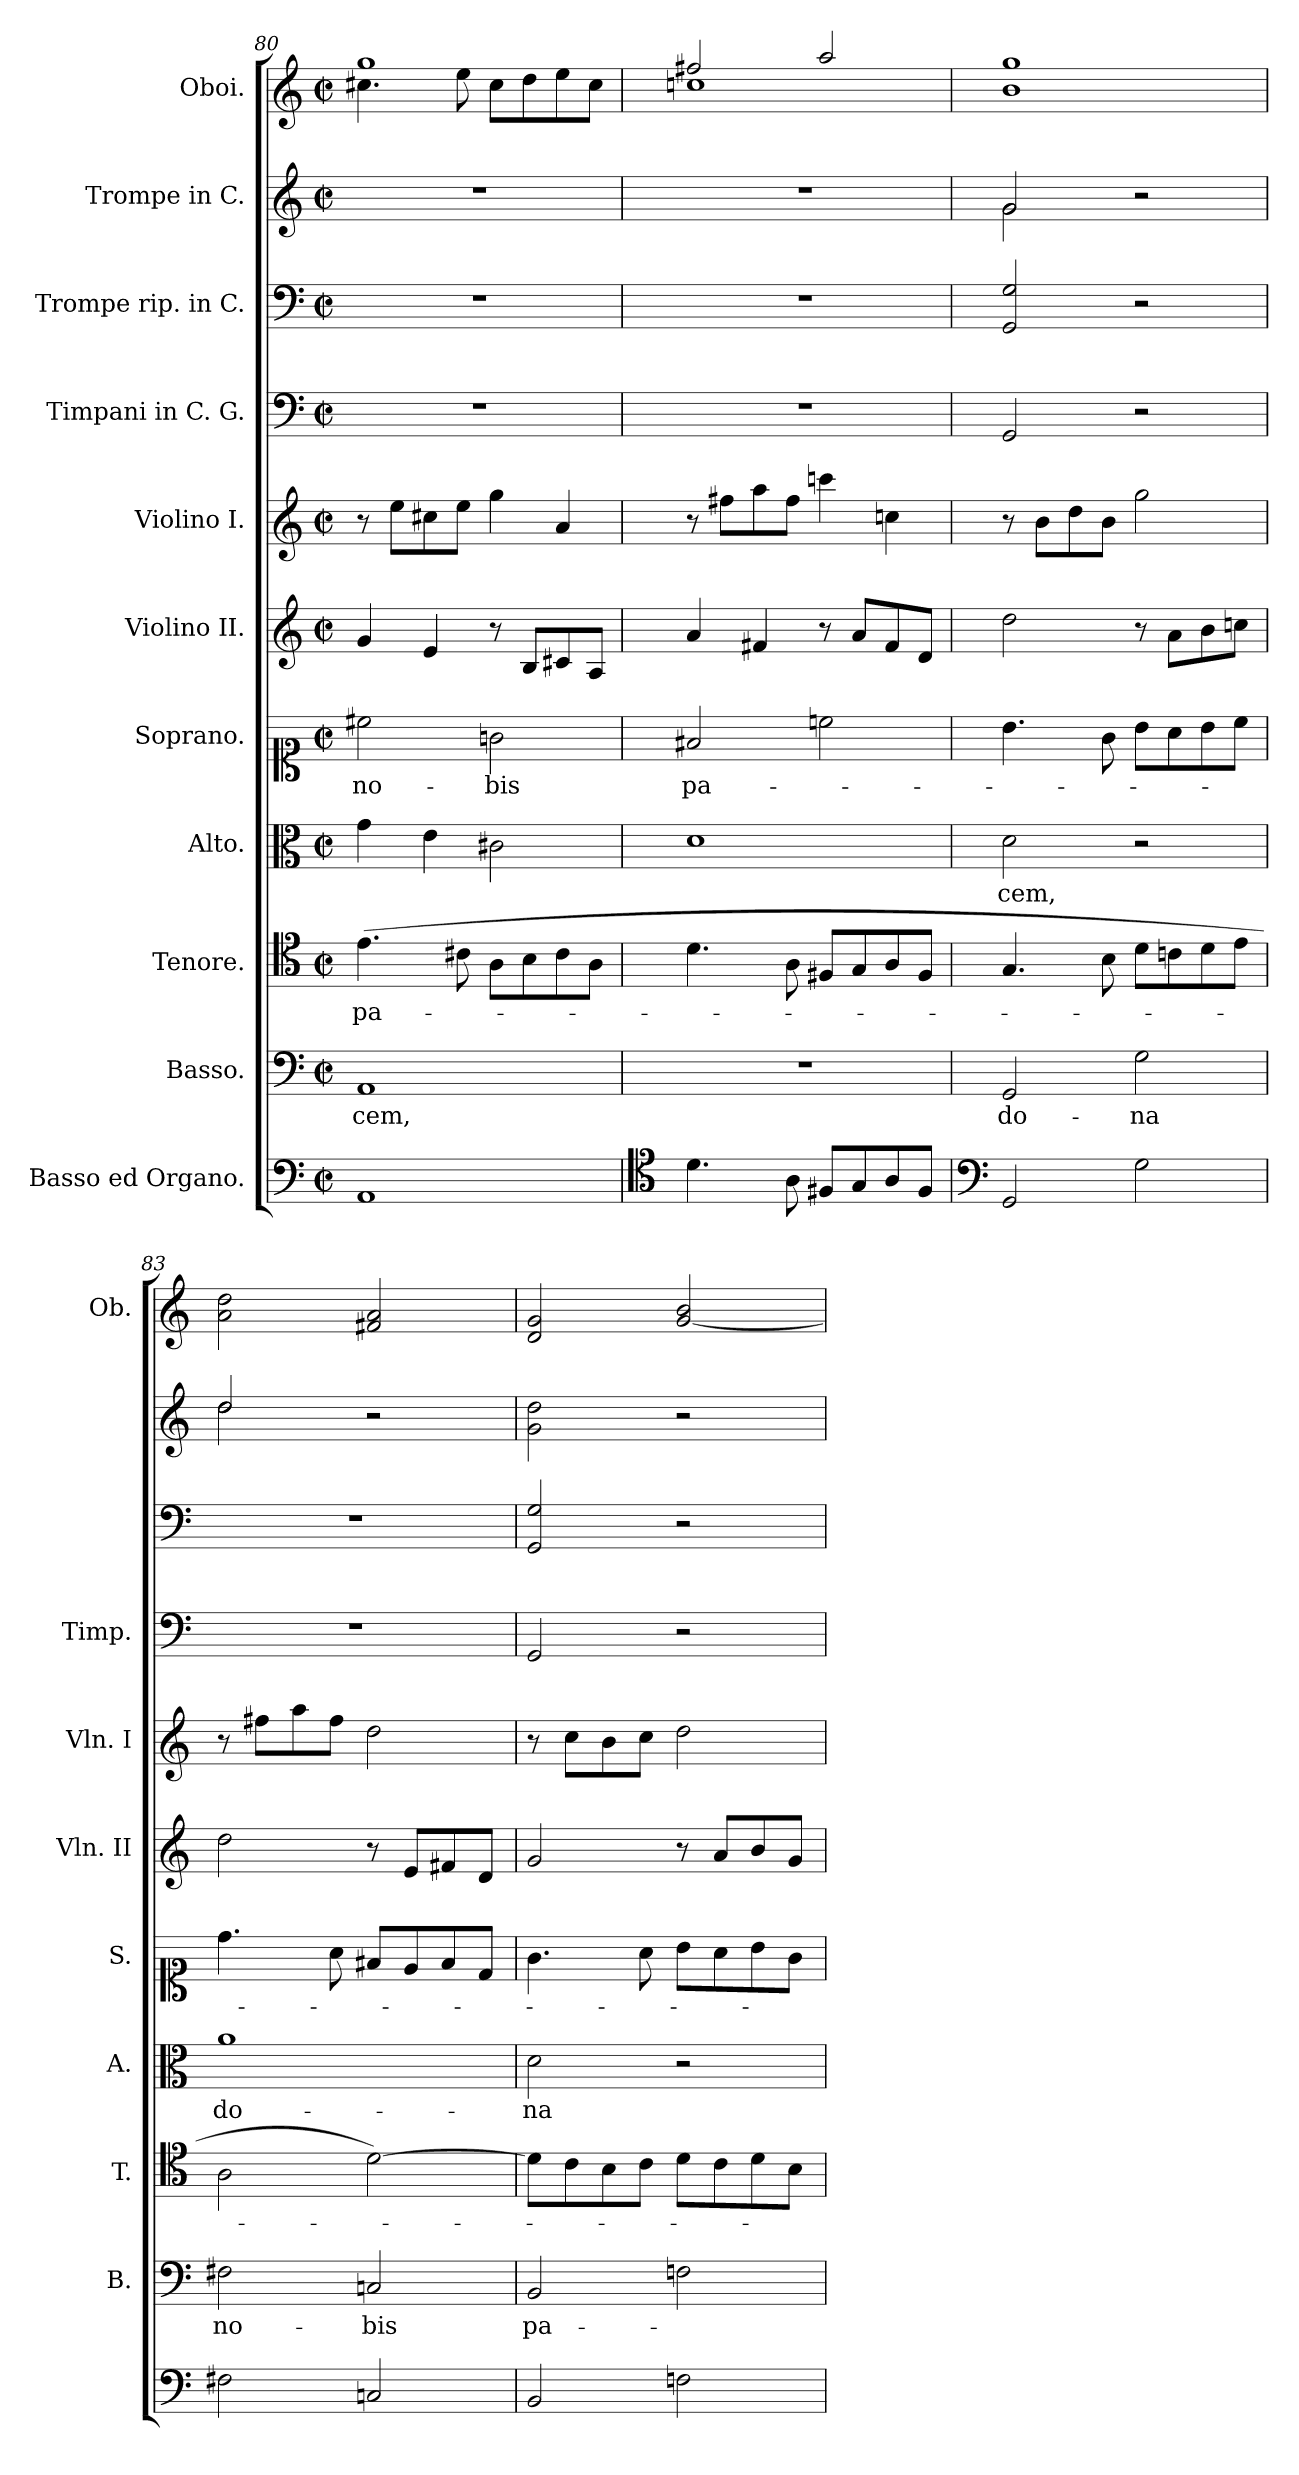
**kern	**kern	**text	**kern	**text	**kern	**text	**kern	**text	**kern	**kern	**kern	**kern	**kern	**kern
*part11	*part10	*part10	*part9	*part9	*part8	*part8	*part7	*part7	*part6	*part5	*part4	*part3	*part2	*part1
*staff11	*staff10	*staff10	*staff9	*staff9	*staff8	*staff8	*staff7	*staff7	*staff6	*staff5	*staff4	*staff3	*staff2	*staff1
*I"Basso ed  Organo.	*I"Basso.	*	*I"Tenore.	*	*I"Alto.	*	*I"Soprano.	*	*I"Violino II.	*I"Violino I.	*I"Timpani in C. G.	*I"Trompe rip. in C.	*I"Trompe in C.	*I"Oboi.
*	*I'B.	*	*I'T.	*	*I'A.	*	*I'S.	*	*I'Vln. II	*I'Vln. I	*I'Timp.	*	*	*I'Ob.
!!LO:PB:g=z
*clefF4	*clefF4	*	*clefC4	*	*clefC3	*	*clefC1	*	*clefG2	*clefG2	*clefF4	*clefF4	*clefG2	*clefG2
*k[]	*k[]	*	*k[]	*	*k[]	*	*k[]	*	*k[]	*k[]	*k[]	*k[]	*k[]	*k[]
*M2/2	*M2/2	*	*M2/2	*	*M2/2	*	*M2/2	*	*M2/2	*M2/2	*M2/2	*M2/2	*M2/2	*M2/2
*met(c|)	*met(c|)	*	*met(c|)	*	*met(c|)	*	*met(c|)	*	*met(c|)	*met(c|)	*met(c|)	*met(c|)	*met(c|)	*met(c|)
=80	=80	=80	=80	=80	=80	=80	=80	=80	=80	=80	=80	=80	=80	=80
!	!	!LO:LY:b	!	!LO:LY:b	!	!	!	!LO:LY:b	!	!	!	!	!	!
*	*	*	*	*	*	*	*	*	*	*	*	*	*	*^
1AA	1AA	-cem,	(>4.e\	pa-	4g\	.	2cc#X\	no-	4g/	8r	1r	1r	1r	1gg	4.cc#X\
.	.	.	.	.	.	.	.	.	.	8ee\L	.	.	.	.	.
.	.	.	.	.	4e\	.	.	.	4e/	8cc#X\	.	.	.	.	.
.	.	.	8c#X\	.	.	.	.	.	.	8ee\J	.	.	.	.	8ee\
!	!	!	!	!	!	!	!	!LO:LY:b	!	!	!	!	!	!	!
.	.	.	8A\L	.	2c#X\	.	2gn\	-bis	8r	4gg\	.	.	.	.	8cc#\L
.	.	.	8B\	.	.	.	.	.	8B/L	.	.	.	.	.	8dd\
.	.	.	8c#\	.	.	.	.	.	8c#X/	4a/	.	.	.	.	8ee\
.	.	.	8A\J	.	.	.	.	.	8A/J	.	.	.	.	.	8cc#\J
=81	=81	=81	=81	=81	=81	=81	=81	=81	=81	=81	=81	=81	=81	=81	=81
*clefC4	*	*	*	*	*	*	*	*	*	*	*	*	*	*	*
!	!	!	!	!	!	!	!	!LO:LY:b	!	!	!	!	!	!	!
4.d\	1r	.	4.d\	.	1d	.	2f#X/	pa-	4a/	8r	1r	1r	1r	2ff#X/	1ccn
.	.	.	.	.	.	.	.	.	.	8ff#X\L	.	.	.	.	.
.	.	.	.	.	.	.	.	.	4f#X/	8aa\	.	.	.	.	.
8A\	.	.	8A\	.	.	.	.	.	.	8ff#\J	.	.	.	.	.
8F#X/L	.	.	8F#X/L	.	.	.	2ccn\	.	8r	4cccn\	.	.	.	2aa/	.
8G/	.	.	8G/	.	.	.	.	.	8a/L	.	.	.	.	.	.
8A/	.	.	8A/	.	.	.	.	.	8f#/	4ccn\	.	.	.	.	.
8F#/J	.	.	8F#/J	.	.	.	.	.	8d/J	.	.	.	.	.	.
*	*	*	*	*	*	*	*	*	*	*	*	*	*	*v	*v
=82	=82	=82	=82	=82	=82	=82	=82	=82	=82	=82	=82	=82	=82	=82
*clefF4	*	*	*	*	*	*	*	*	*	*	*	*	*	*
!	!	!LO:LY:b	!	!	!	!LO:LY:b	!	!	!	!	!	!	!	!
*	*	*	*	*	*	*	*	*	*	*	*	*	*^	*
2GG/	2GG/	do-	4.G/	.	2d\	-cem,	4.b\	.	2dd\	8r	2GG/	2GG/ 2G/	2g/	2g\	1b 1gg
.	.	.	.	.	.	.	.	.	.	8b\L	.	.	.	.	.
.	.	.	.	.	.	.	.	.	.	8dd\	.	.	.	.	.
.	.	.	8B\	.	.	.	8g\	.	.	8b\J	.	.	.	.	.
!	!	!LO:LY:b	!	!	!	!	!	!	!	!	!	!	!	!	!
2G\	2G\	-na	8d\L	.	2r	.	8b\L	.	8r	2gg\	2r	2r	2r	2ryy	.
.	.	.	8cn\	.	.	.	8a\	.	8a\L	.	.	.	.	.	.
.	.	.	8d\	.	.	.	8b\	.	8b\	.	.	.	.	.	.
.	.	.	8e\J	.	.	.	8cc\J	.	8ccn\J	.	.	.	.	.	.
=83	=83	=83	=83	=83	=83	=83	=83	=83	=83	=83	=83	=83	=83	=83	=83
!	!	!LO:LY:b	!	!	!	!LO:LY:b	!	!	!	!	!	!	!	!	!
2F#X\	2F#X\	no-	2A\	.	1a	do-	4.dd\	.	2dd\	8r	1r	1r	2dd/	2dd\	2a\ 2dd\
.	.	.	.	.	.	.	.	.	.	8ff#X\L	.	.	.	.	.
.	.	.	.	.	.	.	.	.	.	8aa\	.	.	.	.	.
.	.	.	.	.	.	.	8a\	.	.	8ff#\J	.	.	.	.	.
!	!	!LO:LY:b	!	!	!	!	!	!	!	!	!	!	!	!	!
2Cn/	2Cn/	-bis	[2d\)	.	.	.	8f#X/L	.	8r	2dd\	.	.	2r	2ryy	2f#X/ 2a/
.	.	.	.	.	.	.	8e/	.	8e/L	.	.	.	.	.	.
.	.	.	.	.	.	.	8f#/	.	8f#X/	.	.	.	.	.	.
.	.	.	.	.	.	.	8d/J	.	8d/J	.	.	.	.	.	.
*	*	*	*	*	*	*	*	*	*	*	*	*	*v	*v	*
=84	=84	=84	=84	=84	=84	=84	=84	=84	=84	=84	=84	=84	=84	=84
!	!	!LO:LY:b	!	!	!	!LO:LY:b	!	!	!	!	!	!	!	!
2BB/	2BB/	pa-	8d\L]	.	2d\	-na	4.g\	.	2g/	8r	2GG/	2GG/ 2G/	2g\ 2dd\	2d/ 2g/
.	.	.	8c\	.	.	.	.	.	.	8cc\L	.	.	.	.
.	.	.	8B\	.	.	.	.	.	.	8b\	.	.	.	.
.	.	.	8c\J	.	.	.	8a\	.	.	8cc\J	.	.	.	.
2Fn\	2Fn\	.	8d\L	.	2r	.	8b\L	.	8r	2dd\	2r	2r	2r	[2g/ 2b/
.	.	.	8c\	.	.	.	8a\	.	8a/L	.	.	.	.	.
.	.	.	8d\	.	.	.	8b\	.	8b/	.	.	.	.	.
.	.	.	8B\J	.	.	.	8g\J	.	8g/J	.	.	.	.	.
=	=	=	=	=	=	=	=	=	=	=	=	=	=	=
*-	*-	*-	*-	*-	*-	*-	*-	*-	*-	*-	*-	*-	*-	*-
